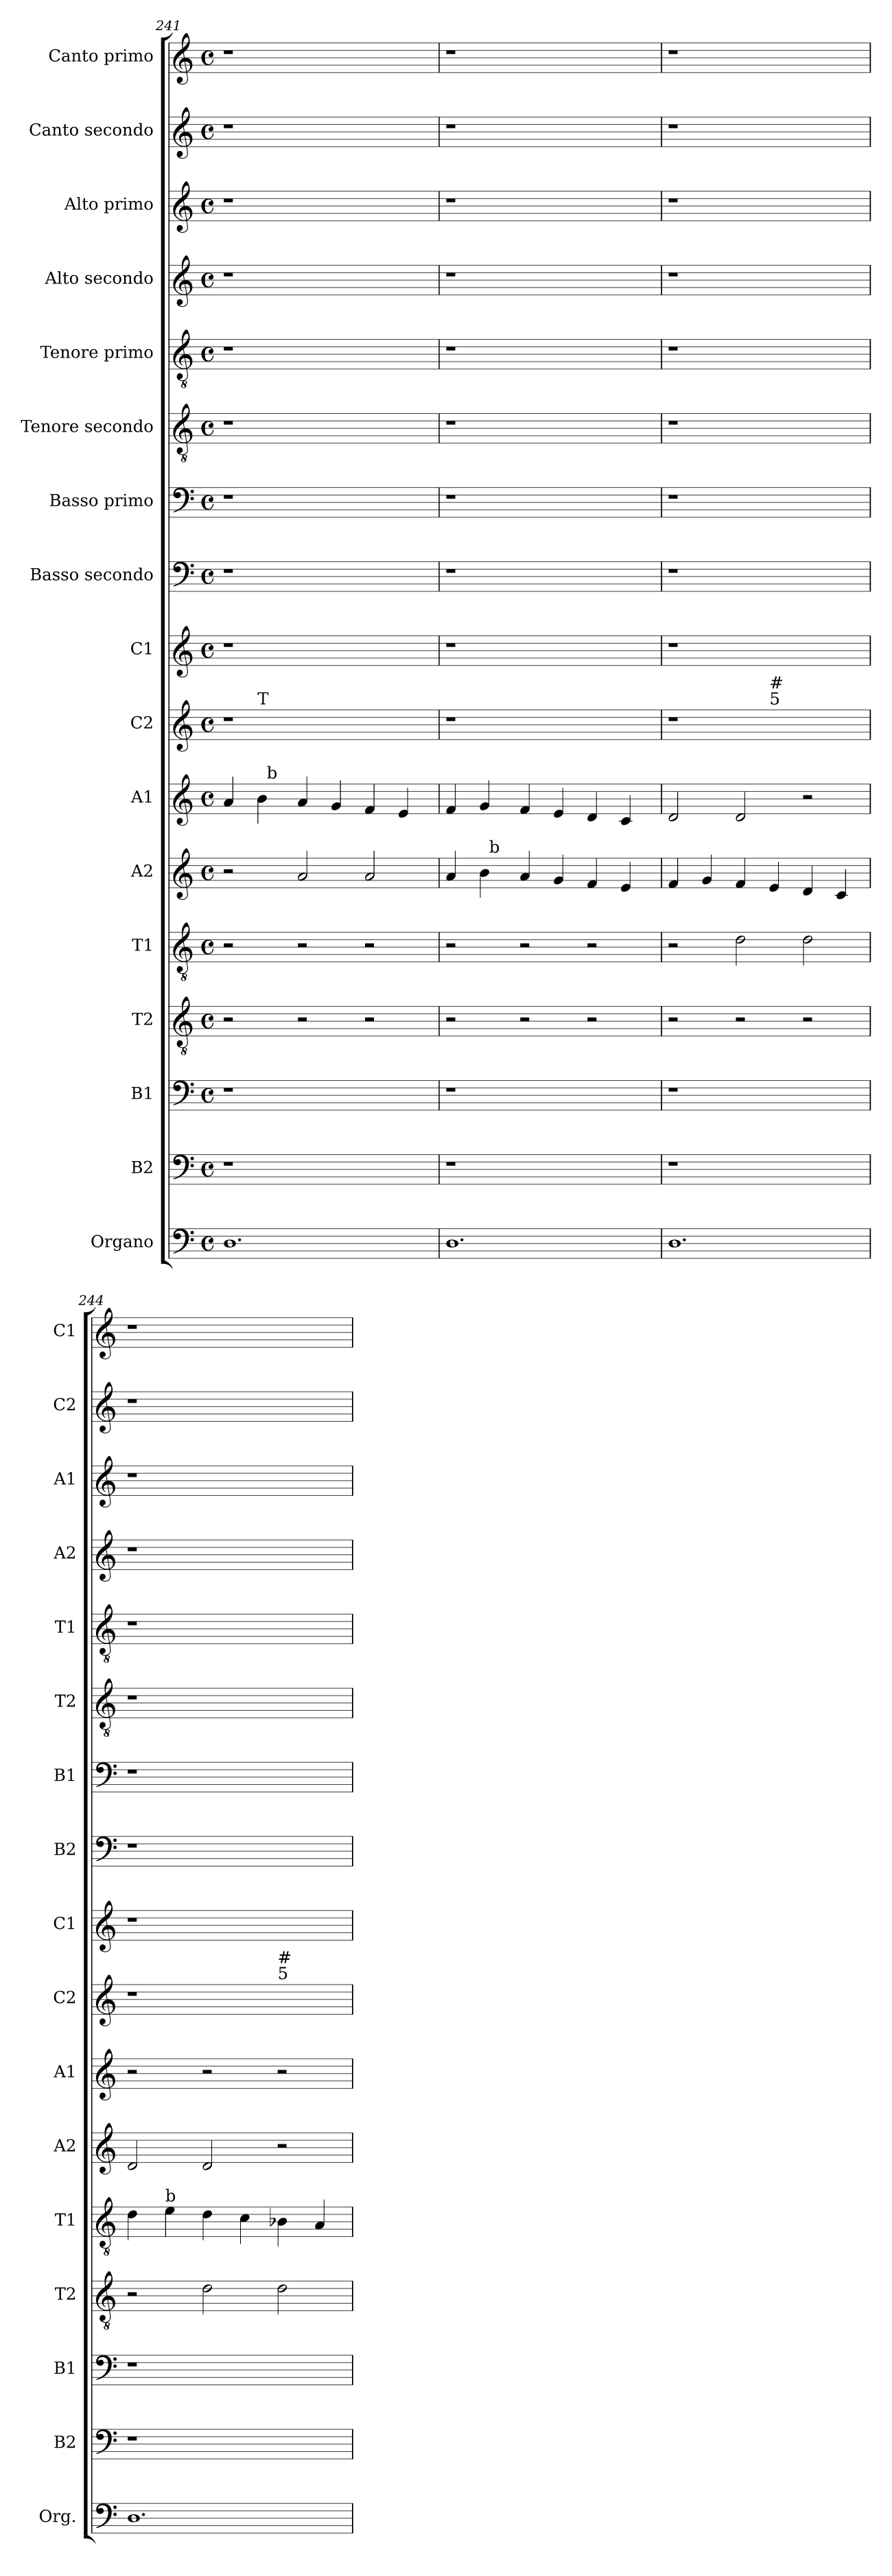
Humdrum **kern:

**kern	**kern	**kern	**kern	**kern	**kern	**kern	**kern	**kern	**kern	**kern	**kern	**kern	**kern	**kern	**kern	**kern
*part17	*part16	*part15	*part14	*part13	*part12	*part11	*part10	*part9	*part8	*part7	*part6	*part5	*part4	*part3	*part2	*part1
*staff17	*staff16	*staff15	*staff14	*staff13	*staff12	*staff11	*staff10	*staff9	*staff8	*staff7	*staff6	*staff5	*staff4	*staff3	*staff2	*staff1
*I"Organo	*I"B2	*I"B1	*I"T2	*I"T1	*I"A2	*I"A1	*I"C2	*I"C1	*I"Basso secondo	*I"Basso primo	*I"Tenore secondo	*I"Tenore primo	*I"Alto secondo	*I"Alto primo	*I"Canto secondo	*I"Canto primo
*I'Org.	*I'B2	*I'B1	*I'T2	*I'T1	*I'A2	*I'A1	*I'C2	*I'C1	*I'B2	*I'B1	*I'T2	*I'T1	*I'A2	*I'A1	*I'C2	*I'C1
*clefF4	*clefF4	*clefF4	*clefGv2	*clefGv2	*clefG2	*clefG2	*clefG2	*clefG2	*clefF4	*clefF4	*clefGv2	*clefGv2	*clefG2	*clefG2	*clefG2	*clefG2
*k[]	*k[]	*k[]	*k[]	*k[]	*k[]	*k[]	*k[]	*k[]	*k[]	*k[]	*k[]	*k[]	*k[]	*k[]	*k[]	*k[]
*C:	*C:	*C:	*C:	*C:	*C:	*C:	*C:	*C:	*C:	*C:	*C:	*C:	*C:	*C:	*C:	*C:
*M4/4	*M4/4	*M4/4	*M4/4	*M4/4	*M4/4	*M4/4	*M4/4	*M4/4	*M4/4	*M4/4	*M4/4	*M4/4	*M4/4	*M4/4	*M4/4	*M4/4
*met(c)	*met(c)	*met(c)	*met(c)	*met(c)	*met(c)	*met(c)	*met(c)	*met(c)	*met(c)	*met(c)	*met(c)	*met(c)	*met(c)	*met(c)	*met(c)	*met(c)
=241	=241	=241	=241	=241	=241	=241	=241	=241	=241	=241	=241	=241	=241	=241	=241	=241
*	*	*	*	*	*	*^	*^	*	*	*	*	*	*	*	*	*
1.D	1r	1r	2r	2r	2r	4a/	4ryy	1r	4ryy	1r	1r	1r	1r	1r	1r	1r	1r	1r
!	!	!	!	!	!	!	!	!	!LO:TX:a:t=T	!	!	!	!	!	!	!	!	!
.	.	.	.	.	.	4b\	32ryy	.	1ryy	.	.	.	.	.	.	.	.	.
!	!	!	!	!	!	!	!LO:TX:a:t=b	!	!	!	!	!	!	!	!	!	!	!
.	.	.	.	.	.	.	1ryy	.	.	.	.	.	.	.	.	.	.	.
.	.	.	2r	2r	2a/	4a/	.	.	.	.	.	.	.	.	.	.	.	.
.	.	.	.	.	.	4g/	.	.	.	.	.	.	.	.	.	.	.	.
.	2ryy	2ryy	2r	2r	2a/	4f/	.	2ryy	.	2ryy	2ryy	2ryy	2ryy	2ryy	2ryy	2ryy	2ryy	2ryy
.	.	.	.	.	.	4e/	.	.	4ryy	.	.	.	.	.	.	.	.	.
.	.	.	.	.	.	.	8..ryy	.	.	.	.	.	.	.	.	.	.	.
*	*	*	*	*	*	*v	*v	*	*	*	*	*	*	*	*	*	*	*
*	*	*	*	*	*	*	*v	*v	*	*	*	*	*	*	*	*	*
=242	=242	=242	=242	=242	=242	=242	=242	=242	=242	=242	=242	=242	=242	=242	=242	=242
*	*	*	*	*	*^	*	*	*	*	*	*	*	*	*	*	*
1.D	1r	1r	2r	2r	4a/	4ryy	4f/	1r	1r	1r	1r	1r	1r	1r	1r	1r	1r
.	.	.	.	.	4b\	32ryy	4g/	.	.	.	.	.	.	.	.	.	.
!	!	!	!	!	!	!LO:TX:a:t=b	!	!	!	!	!	!	!	!	!	!	!
.	.	.	.	.	.	1ryy	.	.	.	.	.	.	.	.	.	.	.
.	.	.	2r	2r	4a/	.	4f/	.	.	.	.	.	.	.	.	.	.
.	.	.	.	.	4g/	.	4e/	.	.	.	.	.	.	.	.	.	.
.	2ryy	2ryy	2r	2r	4f/	.	4d/	2ryy	2ryy	2ryy	2ryy	2ryy	2ryy	2ryy	2ryy	2ryy	2ryy
.	.	.	.	.	4e/	.	4c/	.	.	.	.	.	.	.	.	.	.
.	.	.	.	.	.	8..ryy	.	.	.	.	.	.	.	.	.	.	.
*	*	*	*	*	*v	*v	*	*	*	*	*	*	*	*	*	*	*
=243	=243	=243	=243	=243	=243	=243	=243	=243	=243	=243	=243	=243	=243	=243	=243	=243
*	*	*	*	*	*	*	*^	*	*	*	*	*	*	*	*	*
1.D	1r	1r	2r	2r	4f/	2d/	1r	2.ryy	1r	1r	1r	1r	1r	1r	1r	1r	1r
.	.	.	.	.	4g/	.	.	.	.	.	.	.	.	.	.	.	.
.	.	.	2r	2d\	4f/	2d/	.	.	.	.	.	.	.	.	.	.	.
!	!	!	!	!	!	!	!	!LO:TX:a:t=#\n5	!	!	!	!	!	!	!	!	!
.	.	.	.	.	4e/	.	.	2.ryy	.	.	.	.	.	.	.	.	.
.	2ryy	2ryy	2r	2d\	4d/	2r	2ryy	.	2ryy	2ryy	2ryy	2ryy	2ryy	2ryy	2ryy	2ryy	2ryy
.	.	.	.	.	4c/	.	.	.	.	.	.	.	.	.	.	.	.
*	*	*	*	*	*	*	*v	*v	*	*	*	*	*	*	*	*	*
=244	=244	=244	=244	=244	=244	=244	=244	=244	=244	=244	=244	=244	=244	=244	=244	=244
1.D	1r	1r	2r	4d\	2d/	2r	1r	1r	1r	1r	1r	1r	1r	1r	1r	1r
!	!	!	!	!LO:TX:a:t=b	!	!	!	!	!	!	!	!	!	!	!	!
.	.	.	.	4e\	.	.	.	.	.	.	.	.	.	.	.	.
.	.	.	2d\	4d\	2d/	2r	.	.	.	.	.	.	.	.	.	.
.	.	.	.	4c\	.	.	.	.	.	.	.	.	.	.	.	.
!	!	!	!	!	!	!	!LO:TX:a:t=#\n5	!	!	!	!	!	!	!	!	!
.	2ryy	2ryy	2d\	4B-X\	2r	2r	2ryy	2ryy	2ryy	2ryy	2ryy	2ryy	2ryy	2ryy	2ryy	2ryy
.	.	.	.	4A/	.	.	.	.	.	.	.	.	.	.	.	.
=	=	=	=	=	=	=	=	=	=	=	=	=	=	=	=	=
*-	*-	*-	*-	*-	*-	*-	*-	*-	*-	*-	*-	*-	*-	*-	*-	*-
